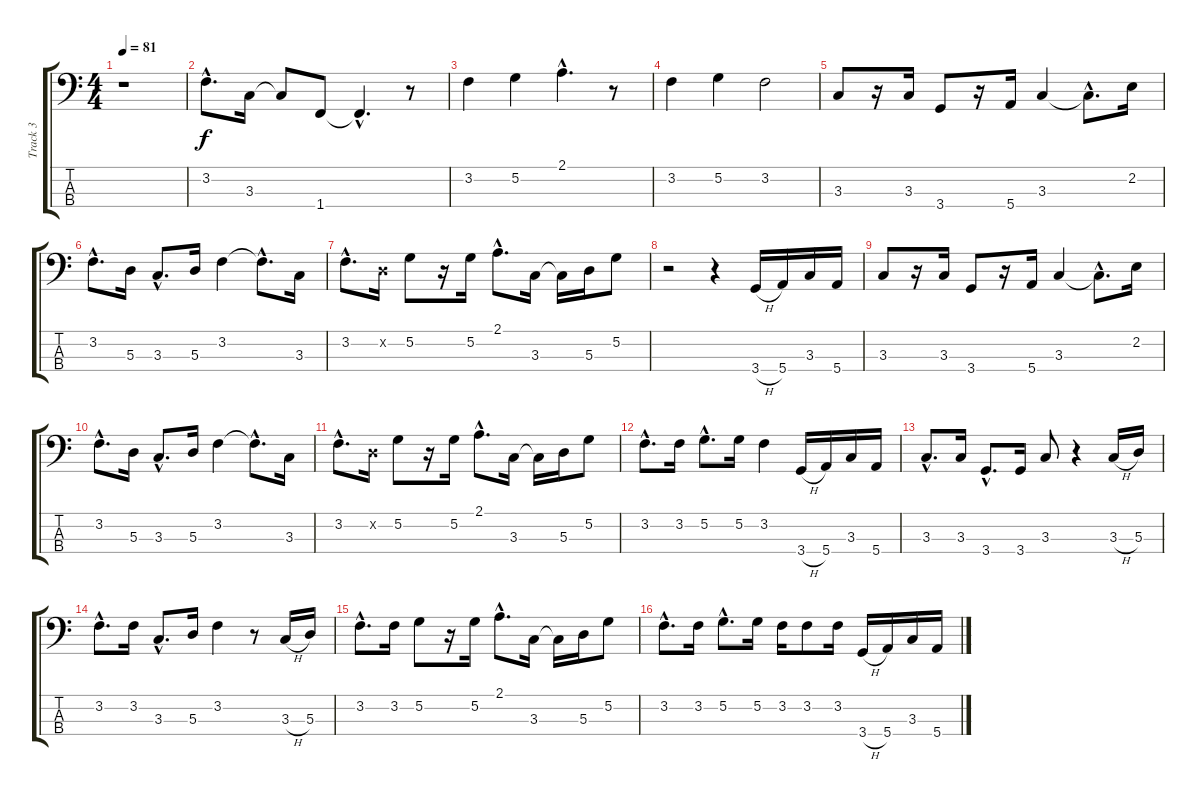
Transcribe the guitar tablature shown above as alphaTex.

\track ("Track 3" "Track 3") {instrument electricbasspick}
\staff {score tabs}
\tuning (G2 D2 A1 E1) {hide}
\ts (4 4)
\tempo 81
\clef f4
\ks c
r.1{dy f instrument electricbasspick} |
3.2{hac}.8{d} 3.3.16 3.3{t}.8 1.4.8 1.4{hac t}.4{d} r.8 |
3.2.4 5.2.4 2.1{hac}.4{d} r.8 |
3.2.4 5.2.4 3.2.2 |
3.3.8 r.16 3.3.16 3.4.8 r.16 5.4.16 3.3.4 3.3{hac t}.8{d} 2.2.16 |
3.2{hac}.8{d} 5.3.16 3.3{hac}.8{d} 5.3.16 3.2.4 3.2{hac t}.8{d} 3.3.16 |
3.2{hac}.8{d} 0.2{x}.16 5.2.8 r.16 5.2.16 2.1{hac}.8{d} 3.3.16 3.3{t}.16 5.3.16 5.2.8 |
r.2 r.4 3.4{h}.16 5.4.16 3.3.16 5.4.16 |
3.3.8 r.16 3.3.16 3.4.8 r.16 5.4.16 3.3.4 3.3{hac t}.8{d} 2.2.16 |
3.2{hac}.8{d} 5.3.16 3.3{hac}.8{d} 5.3.16 3.2.4 3.2{hac t}.8{d} 3.3.16 |
3.2{hac}.8{d} 0.2{x}.16 5.2.8 r.16 5.2.16 2.1{hac}.8{d} 3.3.16 3.3{t}.16 5.3.16 5.2.8 |
3.2{hac}.8{d} 3.2.16 5.2{hac}.8{d} 5.2.16 3.2.4 3.4{h}.16 5.4.16 3.3.16 5.4.16 |
3.3{hac}.8{d} 3.3.16 3.4{hac}.8{d} 3.4.16 3.3.8 r.4 3.3{h}.16 5.3.16 |
3.2{hac}.8{d} 3.2.16 3.3{hac}.8{d} 5.3.16 3.2.4 r.8 3.3{h}.16 5.3.16 |
3.2{hac}.8{d} 3.2.16 5.2.8 r.16 5.2.16 2.1{hac}.8{d} 3.3.16 3.3{t}.16 5.3.16 5.2.8 |
3.2{hac}.8{d} 3.2.16 5.2{hac}.8{d} 5.2.16 3.2.16 3.2.8 3.2.16 3.4{h}.16 5.4.16 3.3.16 5.4.16
